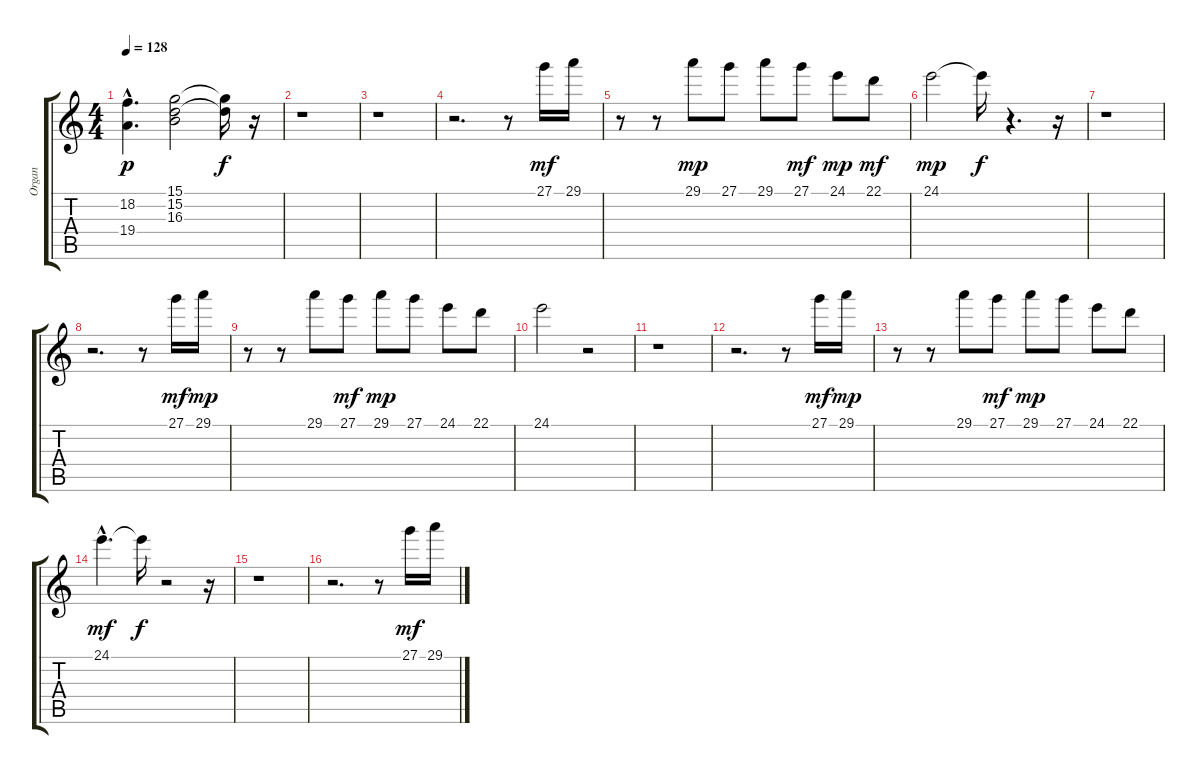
\track ("Organ" "Organ") {instrument rockorgan}
\staff {score tabs}
\tuning (E4 B3 G3 D3 A2 E2) {hide}
\ts (4 4)
\tempo 128
\clef g2
\ks c
(18.2{hac} 19.4).4{d dy p} (15.1 15.2 16.3).2 (15.1{t} 15.2{t}).16{dy f} r.16 |
r.1 |
r.1 |
r.2{d} r.8 27.1.16{dy mf} 29.1.16 |
r.8 r.8 29.1.8{dy mp} 27.1.8 29.1.8 27.1.8{dy mf} 24.1.8{dy mp} 22.1.8{dy mf} |
24.1.2{dy mp} 24.1{t}.16{dy f} r.4{d} r.16 |
r.1 |
r.2{d} r.8 27.1.16{dy mf} 29.1.16{dy mp} |
r.8 r.8 29.1.8 27.1.8{dy mf} 29.1.8{dy mp} 27.1.8 24.1.8 22.1.8 |
24.1.2 r.2 |
r.1 |
r.2{d} r.8 27.1.16{dy mf} 29.1.16{dy mp} |
r.8 r.8 29.1.8 27.1.8{dy mf} 29.1.8{dy mp} 27.1.8 24.1.8 22.1.8 |
24.1{hac}.4{d dy mf} 24.1{t}.16{dy f} r.2 r.16 |
r.1 |
r.2{d} r.8 27.1.16{dy mf} 29.1.16
